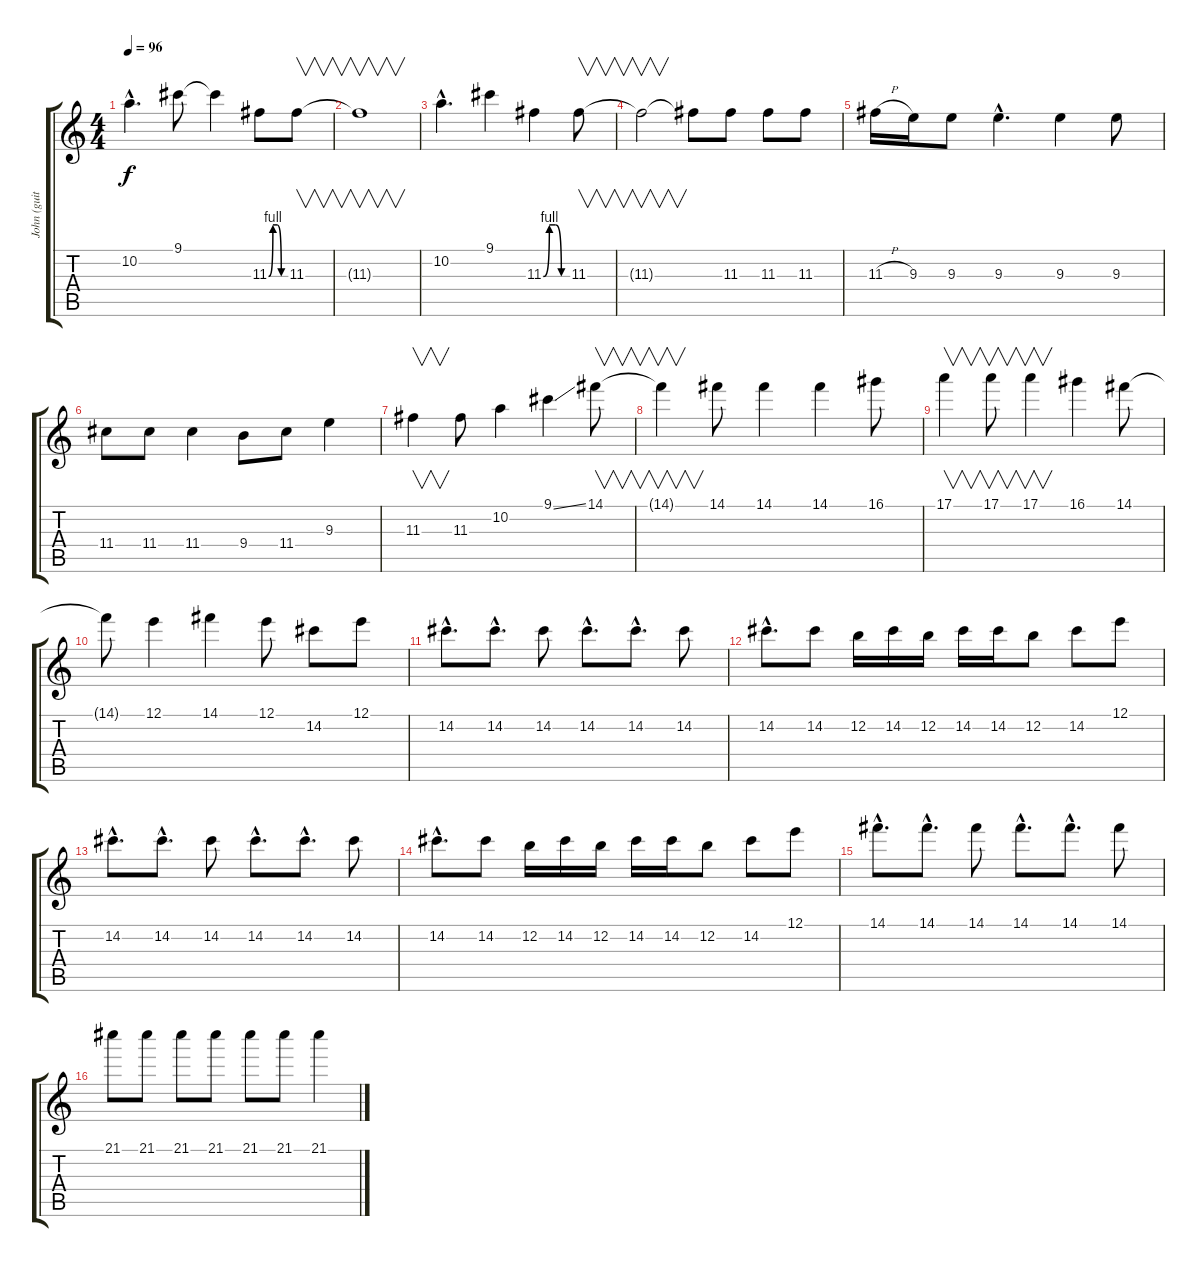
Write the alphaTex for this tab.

\track ("John (guitar)" "John (guit") {instrument electricguitarclean}
\staff {score tabs}
\tuning (E4 B3 G3 D3 A2 E2) {hide}
\ts (4 4)
\tempo 96
\clef g2
\ks c
10.2{hac}.4{d dy f instrument electricguitarclean} 9.1.8 9.1{t}.4 11.3{be (custom 0 0 15 4 30 4 45 0 60 0)}.8 11.3.8{v} |
11.3{t}.1{v} |
10.2{hac}.4{d} 9.1.4 11.3{be (custom 0 0 15 4 30 4 45 0 60 0)}.4 11.3.8{v} |
11.3{t}.2{v} 11.3{t}.8 11.3.8 11.3.8 11.3.8 |
11.3{h}.16 9.3.16 9.3.8 9.3{hac}.4{d} 9.3.4 9.3.8 |
11.4.8 11.4.8 11.4.4 9.4.8 11.4.8 9.3.4 |
11.3.4{v} 11.3.8 10.2.4 9.1{ss}.4 14.1.8{v} |
14.1{t}.4{v} 14.1.8 14.1.4 14.1.4 16.1.8 |
17.1.4{v} 17.1.8{v} 17.1.4{v} 16.1.4 14.1.8 |
14.1{t}.8 12.1.4 14.1.4 12.1.8 14.2.8 12.1.8 |
14.2{hac}.8{d} 14.2{hac}.8{d} 14.2.8 14.2{hac}.8{d} 14.2{hac}.8{d} 14.2.8 |
14.2{hac}.8{d} 14.2.8 12.2.16 14.2.16 12.2.16 14.2.16 14.2.16 12.2.8 14.2.8 12.1.8 |
14.2{hac}.8{d} 14.2{hac}.8{d} 14.2.8 14.2{hac}.8{d} 14.2{hac}.8{d} 14.2.8 |
14.2{hac}.8{d} 14.2.8 12.2.16 14.2.16 12.2.16 14.2.16 14.2.16 12.2.8 14.2.8 12.1.8 |
14.1{hac}.8{d} 14.1{hac}.8{d} 14.1.8 14.1{hac}.8{d} 14.1{hac}.8{d} 14.1.8 |
21.1.8 21.1.8 21.1.8 21.1.8 21.1.8 21.1.8 21.1.4
